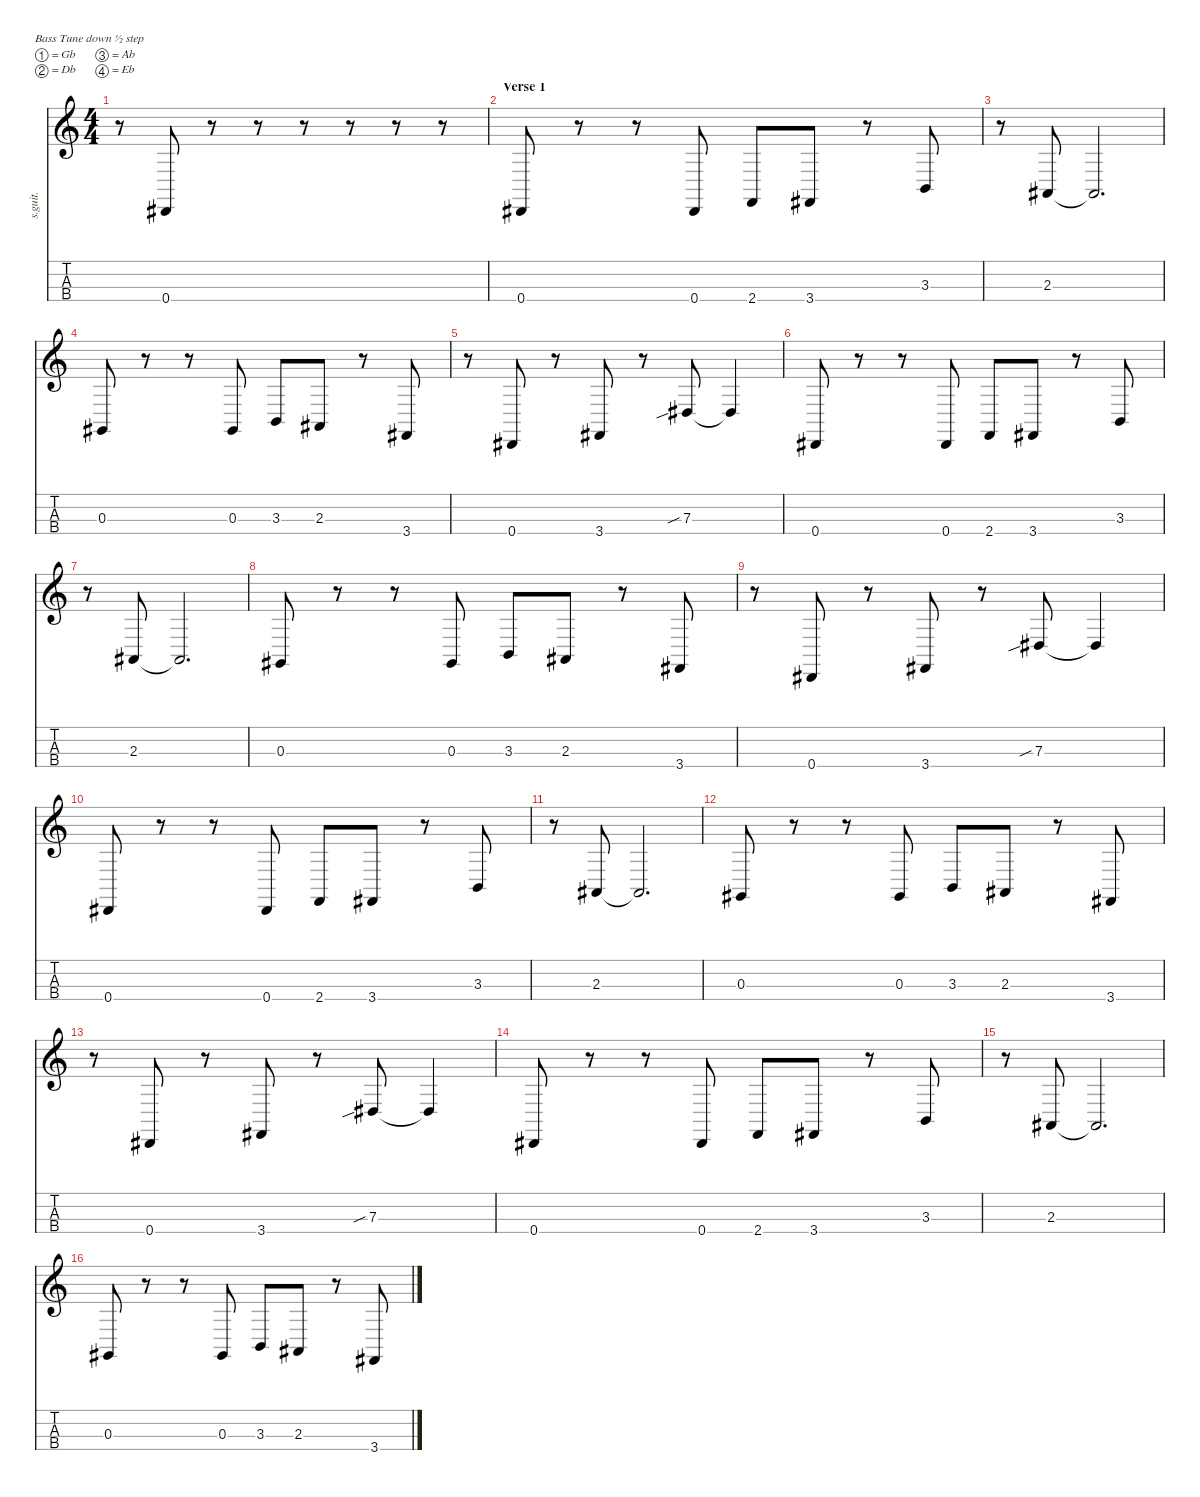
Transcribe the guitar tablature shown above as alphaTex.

\defaultSystemsLayout 4
\hideDynamics
\bracketExtendMode nobrackets
\track ("Bass (Murdoc Faust Niccals)" "s.guit.") {instrument electricbassfinger}
\staff {score tabs}
\tuning (Gb2 Db2 Ab1 Eb1)
\ts (4 4)
\tempo (139 hide)
\clef g2
\ks c
r.8{dy f} 0.4{acc #}.8{lyrics (0 "") lyrics (1 "") lyrics (2 "") lyrics (3 "") lyrics (4 "")} r.8 r.8 r.8 r.8 r.8 r.8 |
\section ("" "Verse 1")
0.4{acc #}.8{lyrics (0 "") lyrics (1 "") lyrics (2 "") lyrics (3 "") lyrics (4 "")} r.8 r.8 0.4{acc #}.8{lyrics (0 "") lyrics (1 "") lyrics (2 "") lyrics (3 "") lyrics (4 "")} 2.4.8{lyrics (0 "") lyrics (1 "") lyrics (2 "") lyrics (3 "") lyrics (4 "")} 3.4{acc #}.8{lyrics (0 "") lyrics (1 "") lyrics (2 "") lyrics (3 "") lyrics (4 "")} r.8 3.3.8{lyrics (0 "") lyrics (1 "") lyrics (2 "") lyrics (3 "") lyrics (4 "")} |
r.8 2.3{acc #}.8{lyrics (0 "") lyrics (1 "") lyrics (2 "") lyrics (3 "") lyrics (4 "")} 2.3{t acc #}.2{d lyrics (0 "") lyrics (1 "") lyrics (2 "") lyrics (3 "") lyrics (4 "")} |
0.3{acc #}.8{lyrics (0 "") lyrics (1 "") lyrics (2 "") lyrics (3 "") lyrics (4 "")} r.8 r.8 0.3{acc #}.8{lyrics (0 "") lyrics (1 "") lyrics (2 "") lyrics (3 "") lyrics (4 "")} 3.3.8{lyrics (0 "") lyrics (1 "") lyrics (2 "") lyrics (3 "") lyrics (4 "")} 2.3{acc #}.8{lyrics (0 "") lyrics (1 "") lyrics (2 "") lyrics (3 "") lyrics (4 "")} r.8 3.4{acc #}.8{lyrics (0 "") lyrics (1 "") lyrics (2 "") lyrics (3 "") lyrics (4 "")} |
r.8 0.4{acc #}.8{lyrics (0 "") lyrics (1 "") lyrics (2 "") lyrics (3 "") lyrics (4 "")} r.8 3.4{acc #}.8{lyrics (0 "") lyrics (1 "") lyrics (2 "") lyrics (3 "") lyrics (4 "")} r.8 7.3{sib acc #}.8{lyrics (0 "") lyrics (1 "") lyrics (2 "") lyrics (3 "") lyrics (4 "")} 7.3{t acc #}.4{lyrics (0 "") lyrics (1 "") lyrics (2 "") lyrics (3 "") lyrics (4 "")} |
0.4{acc #}.8{lyrics (0 "") lyrics (1 "") lyrics (2 "") lyrics (3 "") lyrics (4 "")} r.8 r.8 0.4{acc #}.8{lyrics (0 "") lyrics (1 "") lyrics (2 "") lyrics (3 "") lyrics (4 "")} 2.4.8{lyrics (0 "") lyrics (1 "") lyrics (2 "") lyrics (3 "") lyrics (4 "")} 3.4{acc #}.8{lyrics (0 "") lyrics (1 "") lyrics (2 "") lyrics (3 "") lyrics (4 "")} r.8 3.3.8{lyrics (0 "") lyrics (1 "") lyrics (2 "") lyrics (3 "") lyrics (4 "")} |
r.8 2.3{acc #}.8{lyrics (0 "") lyrics (1 "") lyrics (2 "") lyrics (3 "") lyrics (4 "")} 2.3{t acc #}.2{d lyrics (0 "") lyrics (1 "") lyrics (2 "") lyrics (3 "") lyrics (4 "")} |
0.3{acc #}.8{lyrics (0 "") lyrics (1 "") lyrics (2 "") lyrics (3 "") lyrics (4 "")} r.8 r.8 0.3{acc #}.8{lyrics (0 "") lyrics (1 "") lyrics (2 "") lyrics (3 "") lyrics (4 "")} 3.3.8{lyrics (0 "") lyrics (1 "") lyrics (2 "") lyrics (3 "") lyrics (4 "")} 2.3{acc #}.8{lyrics (0 "") lyrics (1 "") lyrics (2 "") lyrics (3 "") lyrics (4 "")} r.8 3.4{acc #}.8{lyrics (0 "") lyrics (1 "") lyrics (2 "") lyrics (3 "") lyrics (4 "")} |
r.8 0.4{acc #}.8{lyrics (0 "") lyrics (1 "") lyrics (2 "") lyrics (3 "") lyrics (4 "")} r.8 3.4{acc #}.8{lyrics (0 "") lyrics (1 "") lyrics (2 "") lyrics (3 "") lyrics (4 "")} r.8 7.3{sib acc #}.8{lyrics (0 "") lyrics (1 "") lyrics (2 "") lyrics (3 "") lyrics (4 "")} 7.3{t acc #}.4{lyrics (0 "") lyrics (1 "") lyrics (2 "") lyrics (3 "") lyrics (4 "")} |
0.4{acc #}.8{lyrics (0 "") lyrics (1 "") lyrics (2 "") lyrics (3 "") lyrics (4 "")} r.8 r.8 0.4{acc #}.8{lyrics (0 "") lyrics (1 "") lyrics (2 "") lyrics (3 "") lyrics (4 "")} 2.4.8{lyrics (0 "") lyrics (1 "") lyrics (2 "") lyrics (3 "") lyrics (4 "")} 3.4{acc #}.8{lyrics (0 "") lyrics (1 "") lyrics (2 "") lyrics (3 "") lyrics (4 "")} r.8 3.3.8{lyrics (0 "") lyrics (1 "") lyrics (2 "") lyrics (3 "") lyrics (4 "")} |
r.8 2.3{acc #}.8{lyrics (0 "") lyrics (1 "") lyrics (2 "") lyrics (3 "") lyrics (4 "")} 2.3{t acc #}.2{d lyrics (0 "") lyrics (1 "") lyrics (2 "") lyrics (3 "") lyrics (4 "")} |
0.3{acc #}.8{lyrics (0 "") lyrics (1 "") lyrics (2 "") lyrics (3 "") lyrics (4 "")} r.8 r.8 0.3{acc #}.8{lyrics (0 "") lyrics (1 "") lyrics (2 "") lyrics (3 "") lyrics (4 "")} 3.3.8{lyrics (0 "") lyrics (1 "") lyrics (2 "") lyrics (3 "") lyrics (4 "")} 2.3{acc #}.8{lyrics (0 "") lyrics (1 "") lyrics (2 "") lyrics (3 "") lyrics (4 "")} r.8 3.4{acc #}.8{lyrics (0 "") lyrics (1 "") lyrics (2 "") lyrics (3 "") lyrics (4 "")} |
r.8 0.4{acc #}.8{lyrics (0 "") lyrics (1 "") lyrics (2 "") lyrics (3 "") lyrics (4 "")} r.8 3.4{acc #}.8{lyrics (0 "") lyrics (1 "") lyrics (2 "") lyrics (3 "") lyrics (4 "")} r.8 7.3{sib acc #}.8{lyrics (0 "") lyrics (1 "") lyrics (2 "") lyrics (3 "") lyrics (4 "")} 7.3{t acc #}.4{lyrics (0 "") lyrics (1 "") lyrics (2 "") lyrics (3 "") lyrics (4 "")} |
0.4{acc #}.8{lyrics (0 "") lyrics (1 "") lyrics (2 "") lyrics (3 "") lyrics (4 "")} r.8 r.8 0.4{acc #}.8{lyrics (0 "") lyrics (1 "") lyrics (2 "") lyrics (3 "") lyrics (4 "")} 2.4.8{lyrics (0 "") lyrics (1 "") lyrics (2 "") lyrics (3 "") lyrics (4 "")} 3.4{acc #}.8{lyrics (0 "") lyrics (1 "") lyrics (2 "") lyrics (3 "") lyrics (4 "")} r.8 3.3.8{lyrics (0 "") lyrics (1 "") lyrics (2 "") lyrics (3 "") lyrics (4 "")} |
r.8 2.3{acc #}.8{lyrics (0 "") lyrics (1 "") lyrics (2 "") lyrics (3 "") lyrics (4 "")} 2.3{t acc #}.2{d lyrics (0 "") lyrics (1 "") lyrics (2 "") lyrics (3 "") lyrics (4 "")} |
0.3{acc #}.8{lyrics (0 "") lyrics (1 "") lyrics (2 "") lyrics (3 "") lyrics (4 "")} r.8 r.8 0.3{acc #}.8{lyrics (0 "") lyrics (1 "") lyrics (2 "") lyrics (3 "") lyrics (4 "")} 3.3.8{lyrics (0 "") lyrics (1 "") lyrics (2 "") lyrics (3 "") lyrics (4 "")} 2.3{acc #}.8{lyrics (0 "") lyrics (1 "") lyrics (2 "") lyrics (3 "") lyrics (4 "")} r.8 3.4{acc #}.8{lyrics (0 "") lyrics (1 "") lyrics (2 "") lyrics (3 "") lyrics (4 "")}
